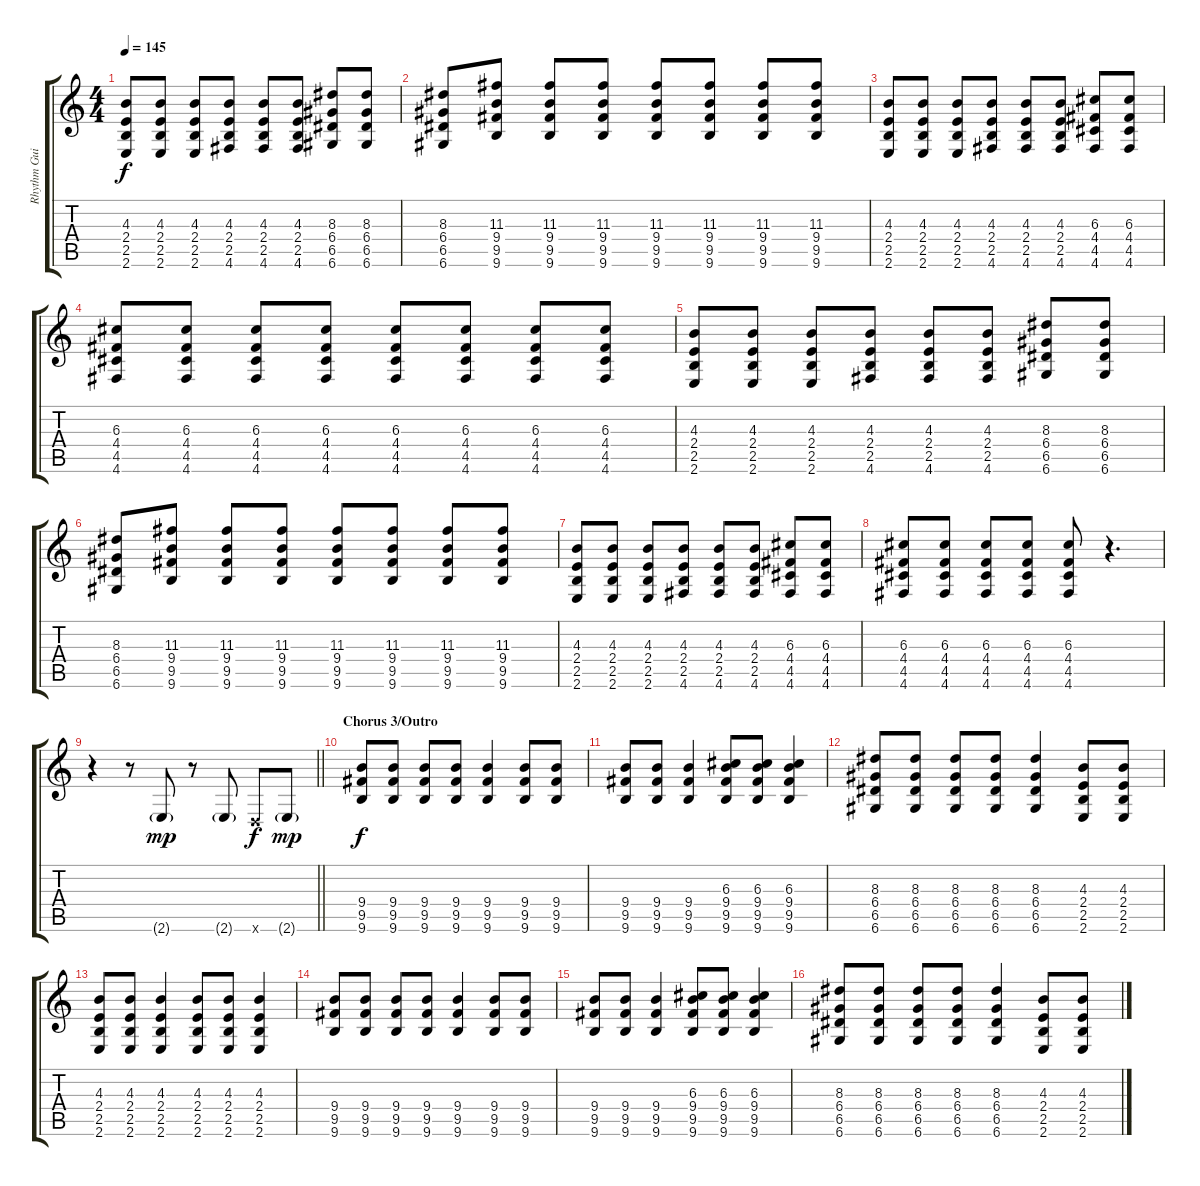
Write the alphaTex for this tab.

\track ("Rhythm Guitar" "Rhythm Gui") {instrument overdrivenguitar}
\staff {score tabs}
\tuning (E4 B3 G3 D3 A2 D2) {hide}
\ts (4 4)
\tempo 145
\clef g2
\ks c
(4.3 2.4 2.5 2.6).8{dy f} (4.3 2.4 2.5 2.6).8 (4.3 2.4 2.5 2.6).8 (4.3 2.4 2.5 4.6).8 (4.3 2.4 2.5 4.6).8 (4.3 2.4 2.5 4.6).8 (8.3 6.4 6.5 6.6).8 (8.3 6.4 6.5 6.6).8 |
(8.3 6.4 6.5 6.6).8 (11.3 9.4 9.5 9.6).8 (11.3 9.4 9.5 9.6).8 (11.3 9.4 9.5 9.6).8 (11.3 9.4 9.5 9.6).8 (11.3 9.4 9.5 9.6).8 (11.3 9.4 9.5 9.6).8 (11.3 9.4 9.5 9.6).8 |
(4.3 2.4 2.5 2.6).8 (4.3 2.4 2.5 2.6).8 (4.3 2.4 2.5 2.6).8 (4.3 2.4 2.5 4.6).8 (4.3 2.4 2.5 4.6).8 (4.3 2.4 2.5 4.6).8 (6.3 4.4 4.5 4.6).8 (6.3 4.4 4.5 4.6).8 |
(6.3 4.4 4.5 4.6).8 (6.3 4.4 4.5 4.6).8 (6.3 4.4 4.5 4.6).8 (6.3 4.4 4.5 4.6).8 (6.3 4.4 4.5 4.6).8 (6.3 4.4 4.5 4.6).8 (6.3 4.4 4.5 4.6).8 (6.3 4.4 4.5 4.6).8 |
(4.3 2.4 2.5 2.6).8 (4.3 2.4 2.5 2.6).8 (4.3 2.4 2.5 2.6).8 (4.3 2.4 2.5 4.6).8 (4.3 2.4 2.5 4.6).8 (4.3 2.4 2.5 4.6).8 (8.3 6.4 6.5 6.6).8 (8.3 6.4 6.5 6.6).8 |
(8.3 6.4 6.5 6.6).8 (11.3 9.4 9.5 9.6).8 (11.3 9.4 9.5 9.6).8 (11.3 9.4 9.5 9.6).8 (11.3 9.4 9.5 9.6).8 (11.3 9.4 9.5 9.6).8 (11.3 9.4 9.5 9.6).8 (11.3 9.4 9.5 9.6).8 |
(4.3 2.4 2.5 2.6).8 (4.3 2.4 2.5 2.6).8 (4.3 2.4 2.5 2.6).8 (4.3 2.4 2.5 4.6).8 (4.3 2.4 2.5 4.6).8 (4.3 2.4 2.5 4.6).8 (6.3 4.4 4.5 4.6).8 (6.3 4.4 4.5 4.6).8 |
(6.3 4.4 4.5 4.6).8 (6.3 4.4 4.5 4.6).8 (6.3 4.4 4.5 4.6).8 (6.3 4.4 4.5 4.6).8 (6.3 4.4 4.5 4.6).8 r.4{d} |
\barLineRight lightlight
r.4 r.8 2.6{g}.8{dy mp} r.8 2.6{g}.8 0.6{x}.8{dy f} 2.6{g}.8{dy mp} |
\section ("" "Chorus 3/Outro")
(9.4 9.5 9.6).8{dy f} (9.4 9.5 9.6).8 (9.4 9.5 9.6).8 (9.4 9.5 9.6).8 (9.4 9.5 9.6).4 (9.4 9.5 9.6).8 (9.4 9.5 9.6).8 |
(9.4 9.5 9.6).8 (9.4 9.5 9.6).8 (9.4 9.5 9.6).4 (6.3 9.4 9.5 9.6).8 (6.3 9.4 9.5 9.6).8 (6.3 9.4 9.5 9.6).4 |
(8.3 6.4 6.5 6.6).8 (8.3 6.4 6.5 6.6).8 (8.3 6.4 6.5 6.6).8 (8.3 6.4 6.5 6.6).8 (8.3 6.4 6.5 6.6).4 (4.3 2.4 2.5 2.6).8 (4.3 2.4 2.5 2.6).8 |
(4.3 2.4 2.5 2.6).8 (4.3 2.4 2.5 2.6).8 (4.3 2.4 2.5 2.6).4 (4.3 2.4 2.5 2.6).8 (4.3 2.4 2.5 2.6).8 (4.3 2.4 2.5 2.6).4 |
(9.4 9.5 9.6).8 (9.4 9.5 9.6).8 (9.4 9.5 9.6).8 (9.4 9.5 9.6).8 (9.4 9.5 9.6).4 (9.4 9.5 9.6).8 (9.4 9.5 9.6).8 |
(9.4 9.5 9.6).8 (9.4 9.5 9.6).8 (9.4 9.5 9.6).4 (6.3 9.4 9.5 9.6).8 (6.3 9.4 9.5 9.6).8 (6.3 9.4 9.5 9.6).4 |
(8.3 6.4 6.5 6.6).8 (8.3 6.4 6.5 6.6).8 (8.3 6.4 6.5 6.6).8 (8.3 6.4 6.5 6.6).8 (8.3 6.4 6.5 6.6).4 (4.3 2.4 2.5 2.6).8 (4.3 2.4 2.5 2.6).8
